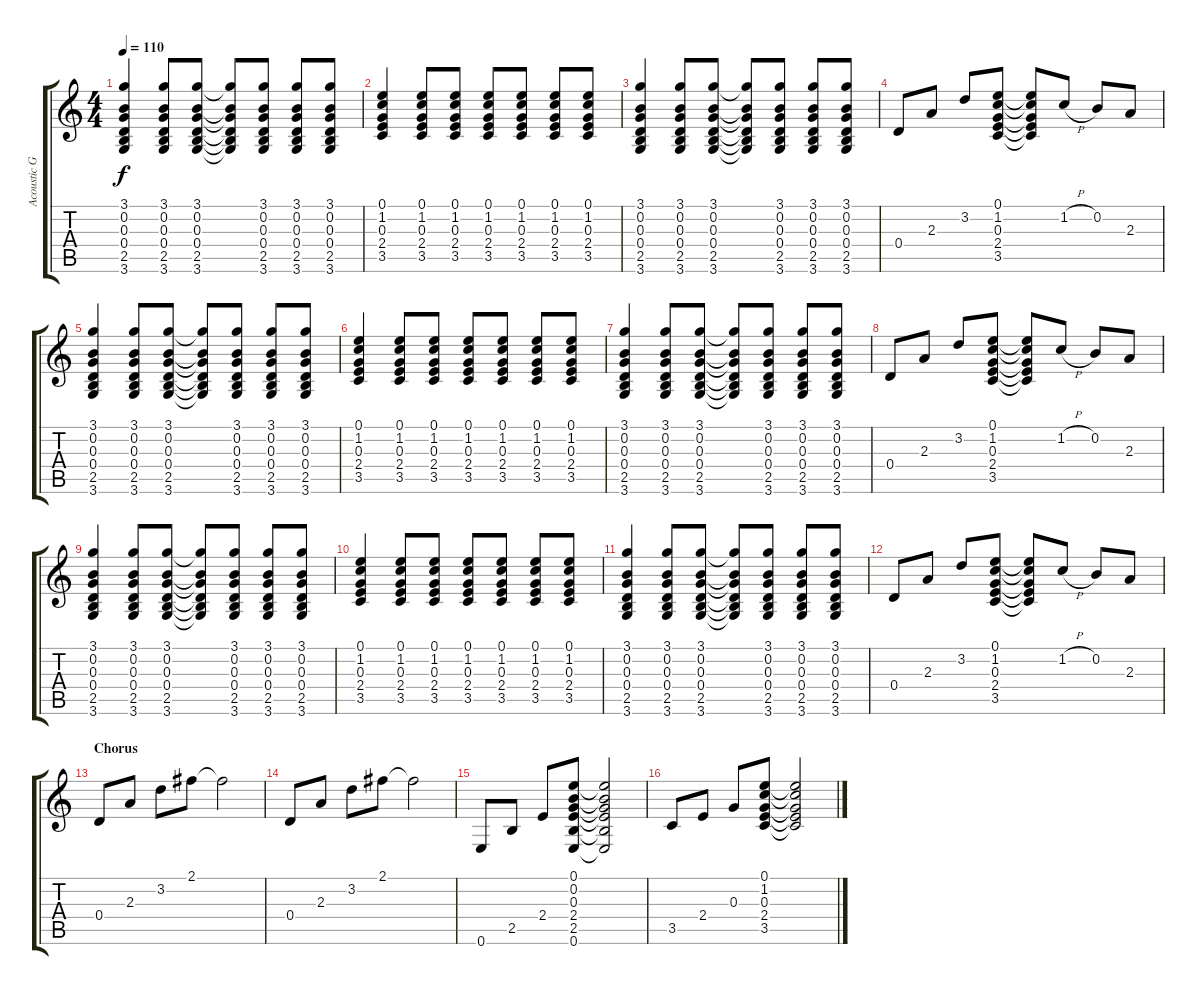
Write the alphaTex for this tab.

\track ("Acoustic Guitar - Mick Cripps" "Acoustic G") {instrument acousticguitarsteel}
\staff {score tabs}
\tuning (E4 B3 G3 D3 A2 E2) {hide}
\ts (4 4)
\tempo 110
\clef g2
\ks c
(3.1 0.2 0.3 0.4 2.5 3.6).4{dy f} (3.1 0.2 0.3 0.4 2.5 3.6).8 (3.1 0.2 0.3 0.4 2.5 3.6).8 (3.1{t} 0.2{t} 0.3{t} 0.4{t} 2.5{t} 3.6{t}).8 (3.1 0.2 0.3 0.4 2.5 3.6).8 (3.1 0.2 0.3 0.4 2.5 3.6).8 (3.1 0.2 0.3 0.4 2.5 3.6).8 |
(0.1 1.2 0.3 2.4 3.5).4 (0.1 1.2 0.3 2.4 3.5).8 (0.1 1.2 0.3 2.4 3.5).8 (0.1 1.2 0.3 2.4 3.5).8 (0.1 1.2 0.3 2.4 3.5).8 (0.1 1.2 0.3 2.4 3.5).8 (0.1 1.2 0.3 2.4 3.5).8 |
(3.1 0.2 0.3 0.4 2.5 3.6).4 (3.1 0.2 0.3 0.4 2.5 3.6).8 (3.1 0.2 0.3 0.4 2.5 3.6).8 (3.1{t} 0.2{t} 0.3{t} 0.4{t} 2.5{t} 3.6{t}).8 (3.1 0.2 0.3 0.4 2.5 3.6).8 (3.1 0.2 0.3 0.4 2.5 3.6).8 (3.1 0.2 0.3 0.4 2.5 3.6).8 |
0.4.8 2.3.8 3.2.8 (0.1 1.2 0.3 2.4 3.5).8 (0.1{t} 1.2{t} 0.3{t} 2.4{t} 3.5{t}).8 1.2{h}.8 0.2.8 2.3.8 |
(3.1 0.2 0.3 0.4 2.5 3.6).4 (3.1 0.2 0.3 0.4 2.5 3.6).8 (3.1 0.2 0.3 0.4 2.5 3.6).8 (3.1{t} 0.2{t} 0.3{t} 0.4{t} 2.5{t} 3.6{t}).8 (3.1 0.2 0.3 0.4 2.5 3.6).8 (3.1 0.2 0.3 0.4 2.5 3.6).8 (3.1 0.2 0.3 0.4 2.5 3.6).8 |
(0.1 1.2 0.3 2.4 3.5).4 (0.1 1.2 0.3 2.4 3.5).8 (0.1 1.2 0.3 2.4 3.5).8 (0.1 1.2 0.3 2.4 3.5).8 (0.1 1.2 0.3 2.4 3.5).8 (0.1 1.2 0.3 2.4 3.5).8 (0.1 1.2 0.3 2.4 3.5).8 |
(3.1 0.2 0.3 0.4 2.5 3.6).4 (3.1 0.2 0.3 0.4 2.5 3.6).8 (3.1 0.2 0.3 0.4 2.5 3.6).8 (3.1{t} 0.2{t} 0.3{t} 0.4{t} 2.5{t} 3.6{t}).8 (3.1 0.2 0.3 0.4 2.5 3.6).8 (3.1 0.2 0.3 0.4 2.5 3.6).8 (3.1 0.2 0.3 0.4 2.5 3.6).8 |
0.4.8 2.3.8 3.2.8 (0.1 1.2 0.3 2.4 3.5).8 (0.1{t} 1.2{t} 0.3{t} 2.4{t} 3.5{t}).8 1.2{h}.8 0.2.8 2.3.8 |
(3.1 0.2 0.3 0.4 2.5 3.6).4 (3.1 0.2 0.3 0.4 2.5 3.6).8 (3.1 0.2 0.3 0.4 2.5 3.6).8 (3.1{t} 0.2{t} 0.3{t} 0.4{t} 2.5{t} 3.6{t}).8 (3.1 0.2 0.3 0.4 2.5 3.6).8 (3.1 0.2 0.3 0.4 2.5 3.6).8 (3.1 0.2 0.3 0.4 2.5 3.6).8 |
(0.1 1.2 0.3 2.4 3.5).4 (0.1 1.2 0.3 2.4 3.5).8 (0.1 1.2 0.3 2.4 3.5).8 (0.1 1.2 0.3 2.4 3.5).8 (0.1 1.2 0.3 2.4 3.5).8 (0.1 1.2 0.3 2.4 3.5).8 (0.1 1.2 0.3 2.4 3.5).8 |
(3.1 0.2 0.3 0.4 2.5 3.6).4 (3.1 0.2 0.3 0.4 2.5 3.6).8 (3.1 0.2 0.3 0.4 2.5 3.6).8 (3.1{t} 0.2{t} 0.3{t} 0.4{t} 2.5{t} 3.6{t}).8 (3.1 0.2 0.3 0.4 2.5 3.6).8 (3.1 0.2 0.3 0.4 2.5 3.6).8 (3.1 0.2 0.3 0.4 2.5 3.6).8 |
0.4.8 2.3.8 3.2.8 (0.1 1.2 0.3 2.4 3.5).8 (0.1{t} 1.2{t} 0.3{t} 2.4{t} 3.5{t}).8 1.2{h}.8 0.2.8 2.3.8 |
\section ("" "Chorus")
0.4.8 2.3.8 3.2.8 2.1.8 2.1{t}.2 |
0.4.8 2.3.8 3.2.8 2.1.8 2.1{t}.2 |
0.6.8 2.5.8 2.4.8 (0.1 0.2 0.3 2.4 2.5 0.6).8 (0.1{t} 0.2{t} 0.3{t} 2.4{t} 2.5{t} 0.6{t}).2 |
3.5.8 2.4.8 0.3.8 (0.1 1.2 0.3 2.4 3.5).8 (0.1{t} 1.2{t} 0.3{t} 2.4{t} 3.5{t}).2
